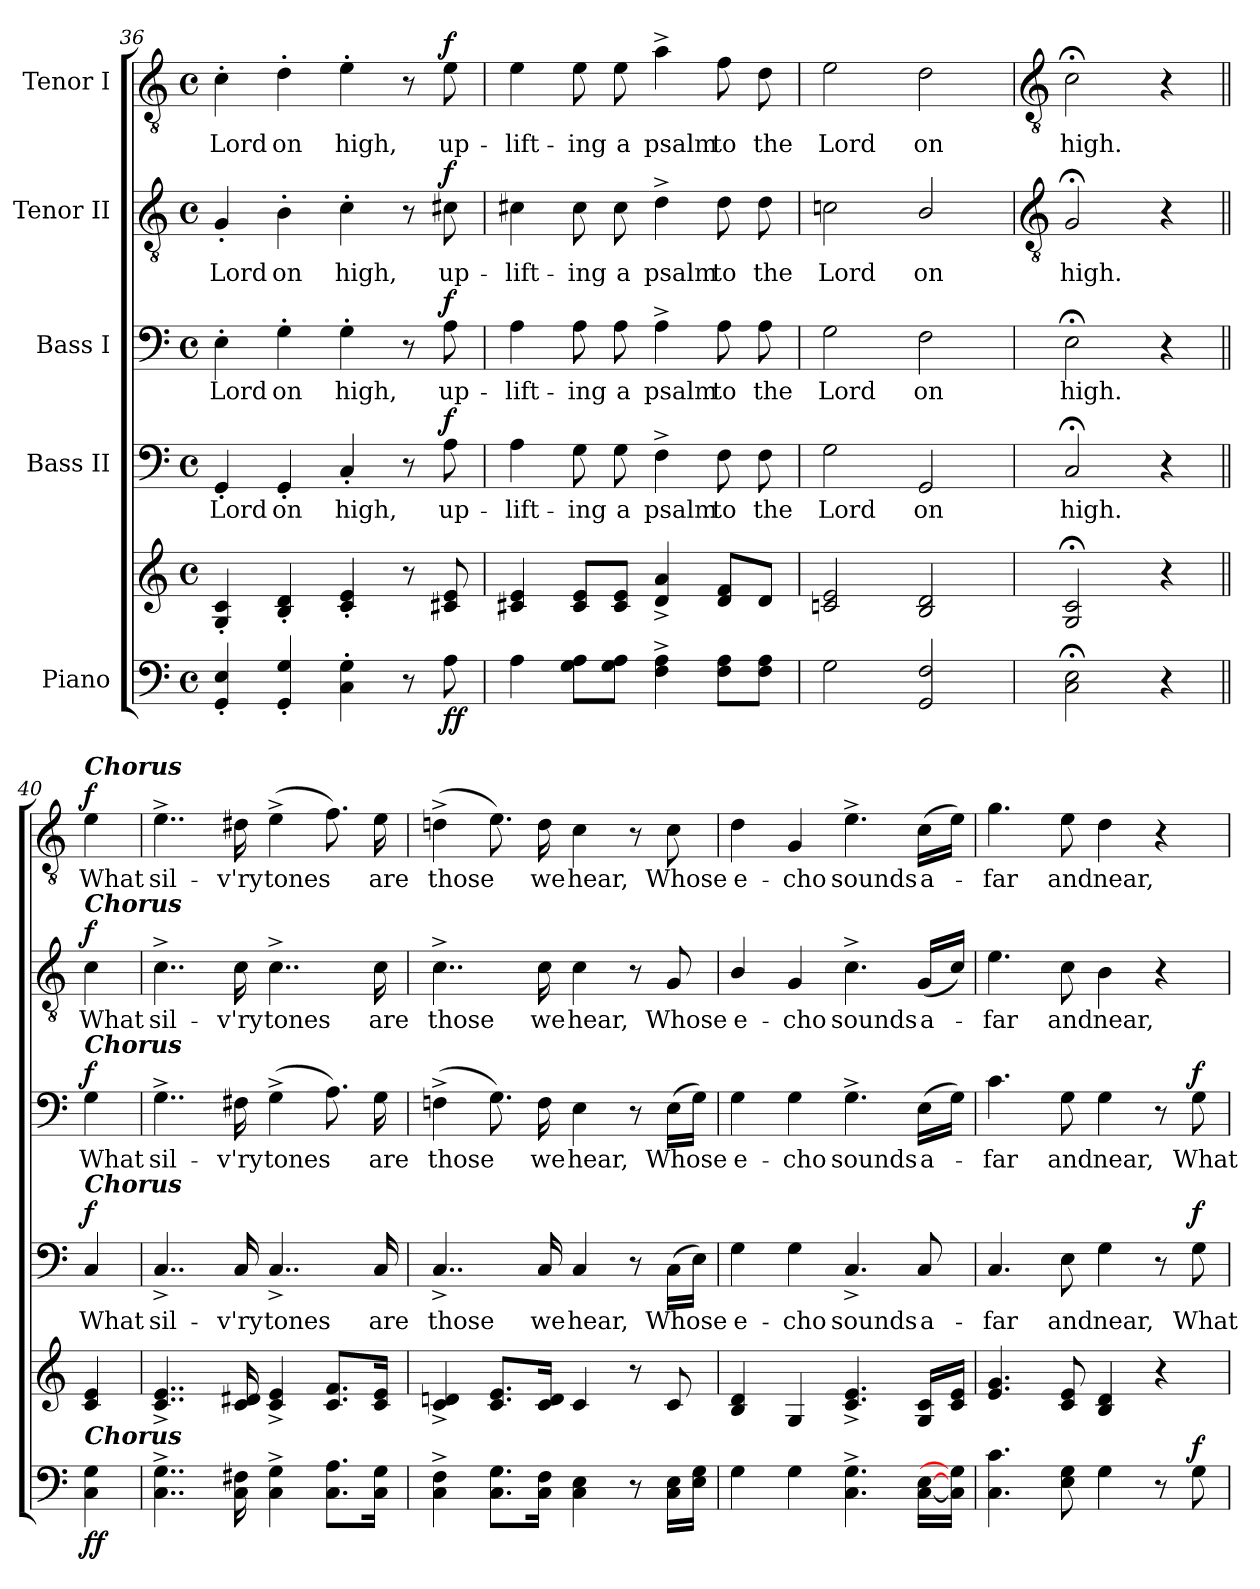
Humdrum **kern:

**kern	**kern	**dynam	**kern	**text	**dynam	**kern	**text	**dynam	**kern	**text	**dynam	**kern	**text	**dynam
*part5	*part5	*part5	*part4	*part4	*part4	*part3	*part3	*part3	*part2	*part2	*part2	*part1	*part1	*part1
*staff6	*staff5	*staff5/6	*staff4	*staff4	*staff4	*staff3	*staff3	*staff3	*staff2	*staff2	*staff2	*staff1	*staff1	*staff1
*I"Piano	*	*	*I"Bass II	*	*	*I"Bass I	*	*	*I"Tenor II	*	*	*I"Tenor I	*	*
*clefF4	*clefG2	*	*clefF4	*	*	*clefF4	*	*	*clefGv2	*	*	*clefGv2	*	*
*k[]	*k[]	*	*k[]	*	*	*k[]	*	*	*k[]	*	*	*k[]	*	*
*C:	*C:	*	*C:	*	*	*C:	*	*	*C:	*	*	*C:	*	*
*M4/4	*M4/4	*	*M4/4	*	*	*M4/4	*	*	*M4/4	*	*	*M4/4	*	*
*met(c)	*met(c)	*	*met(c)	*	*	*met(c)	*	*	*met(c)	*	*	*met(c)	*	*
=36	=36	=36	=36	=36	=36	=36	=36	=36	=36	=36	=36	=36	=36	=36
!	!	!	!	!LO:LY:b	!	!	!LO:LY:b	!	!	!LO:LY:b	!	!	!LO:LY:b	!
4GG' 4E'	4G' 4c'	.	4GG'	Lord	.	4E'	Lord	.	4G'	Lord	.	4c'	Lord	.
!	!	!	!	!LO:LY:b	!	!	!LO:LY:b	!	!	!LO:LY:b	!	!	!LO:LY:b	!
4GG' 4G'	4B' 4d'	.	4GG'	on	.	4G'	on	.	4B'	on	.	4d'	on	.
!	!	!	!	!LO:LY:b	!	!	!LO:LY:b	!	!	!LO:LY:b	!	!	!LO:LY:b	!
4C' 4G'	4c' 4e'	.	4C'	high,	.	4G'	high,	.	4c'	high,	.	4e'	high,	.
8r	8r	.	8r	.	.	8r	.	.	8r	.	.	8r	.	.
!	!	!LO:DY:b=2	!	!LO:LY:b	!	!	!LO:LY:b	!	!	!LO:LY:b	!	!	!LO:LY:b	!
!	!	!LO:DY:n=1:b	!	!	!LO:DY:b	!	!	!LO:DY:b	!	!	!LO:DY:b	!	!	!LO:DY:b
8A	8c#X 8e	f f	8A	up-	f	8A	up-	f	8c#X	up-	f	8e	up-	f
=37	=37	=37	=37	=37	=37	=37	=37	=37	=37	=37	=37	=37	=37	=37
!	!	!	!	!LO:LY:b	!	!	!LO:LY:b	!	!	!LO:LY:b	!	!	!LO:LY:b	!
4A	4c#X 4e	.	4A	-lift-	.	4A	-lift-	.	4c#X	-lift-	.	4e	-lift-	.
!	!	!	!	!LO:LY:b	!	!	!LO:LY:b	!	!	!LO:LY:b	!	!	!LO:LY:b	!
8G 8AL	8c# 8eL	.	8G	-ing	.	8A	-ing	.	8c#	-ing	.	8e	-ing	.
!	!	!	!	!LO:LY:b	!	!	!LO:LY:b	!	!	!LO:LY:b	!	!	!LO:LY:b	!
8G 8AJ	8c# 8eJ	.	8G	a	.	8A	a	.	8c#	a	.	8e	a	.
!	!	!	!	!LO:LY:b	!	!	!LO:LY:b	!	!	!LO:LY:b	!	!	!LO:LY:b	!
4F^ 4A^	4d^ 4a^	.	4F^	psalm	.	4A^	psalm	.	4d^	psalm	.	4a^	psalm	.
!	!	!	!	!LO:LY:b	!	!	!LO:LY:b	!	!	!LO:LY:b	!	!	!LO:LY:b	!
8F 8AL	8d 8fL	.	8F	to	.	8A	to	.	8d	to	.	8f	to	.
!	!	!	!	!LO:LY:b	!	!	!LO:LY:b	!	!	!LO:LY:b	!	!	!LO:LY:b	!
8F 8AJ	8dJ	.	8F	the	.	8A	the	.	8d	the	.	8d	the	.
=38	=38	=38	=38	=38	=38	=38	=38	=38	=38	=38	=38	=38	=38	=38
!	!	!	!	!LO:LY:b	!	!	!LO:LY:b	!	!	!LO:LY:b	!	!	!LO:LY:b	!
2G	2cn 2e	.	2G	Lord	.	2G	Lord	.	2cn	Lord	.	2e	Lord	.
!	!	!	!	!LO:LY:b	!	!	!LO:LY:b	!	!	!LO:LY:b	!	!	!LO:LY:b	!
2GG 2F	2B 2d	.	2GG	on	.	2F	on	.	2B/	on	.	2d	on	.
!!LO:LB:g=z
=39	=39	=39	=39	=39	=39	=39	=39	=39	=39	=39	=39	=39	=39	=39
*	*	*	*	*	*	*	*	*	*clefGv2	*	*	*clefGv2	*	*
!	!	!	!	!LO:LY:b	!	!	!LO:LY:b	!	!	!LO:LY:b	!	!	!LO:LY:b	!
2C; 2E;	2G;< 2c;<	.	2C;<	high.	.	2E;<	high.	.	2G;<	high.	.	2c;<	high.	.
4r	4r	.	4r	.	.	4r	.	.	4r	.	.	4r	.	.
=40||	=40||	=40||	=40||	=40||	=40||	=40||	=40||	=40||	=40||	=40||	=40||	=40||	=40||	=40||
!	!	!	!	!	!	!	!	!	!	!	!	!LO:TX:a:Bi:t=Chorus	!	!
!	!	!	!	!	!	!	!	!	!LO:TX:a:Bi:t=Chorus	!	!	!	!	!
!	!	!	!	!	!	!LO:TX:a:Bi:t=Chorus	!	!	!	!	!	!	!	!
!	!	!	!LO:TX:a:Bi:t=Chorus	!	!	!	!	!	!	!	!	!	!	!
!LO:TX:a:Bi:t=Chorus	!	!	!	!	!	!	!	!	!	!	!	!	!	!
!	!	!LO:DY:b=2	!	!LO:LY:b	!	!	!LO:LY:b	!	!	!LO:LY:b	!	!	!LO:LY:b	!
!	!	!LO:DY:n=1:b	!	!	!LO:DY:b	!	!	!LO:DY:b	!	!	!LO:DY:b	!	!	!LO:DY:b
4C 4G	4c 4e	f f	4C	What	f	4G	What	f	4c	What	f	4e	What	f
=41	=41	=41	=41	=41	=41	=41	=41	=41	=41	=41	=41	=41	=41	=41
!	!	!	!	!LO:LY:b	!	!	!LO:LY:b	!	!	!LO:LY:b	!	!	!LO:LY:b	!
4..C^ 4..G^	4..c^ 4..e^	.	4..C^	sil-	.	4..G^	sil-	.	4..c^	sil-	.	4..e^	sil-	.
!	!	!	!	!LO:LY:b	!	!	!LO:LY:b	!	!	!LO:LY:b	!	!	!LO:LY:b	!
16C 16F#X	16c 16d#X	.	16C	-v'ry	.	16F#X	-v'ry	.	16c	-v'ry	.	16d#X	-v'ry	.
!	!	!	!	!LO:LY:b	!	!	!LO:LY:b	!	!	!LO:LY:b	!	!	!LO:LY:b	!
4C^ 4G^	4c^ 4e^	.	4..C^	tones	.	(>4G^	tones	.	4..c^	tones	.	(>4e^	tones	.
8.C 8.AL	8.c 8.fL	.	.	.	.	8.A)	.	.	.	.	.	8.f)	.	.
!	!	!	!	!LO:LY:b	!	!	!LO:LY:b	!	!	!LO:LY:b	!	!	!LO:LY:b	!
16C 16GJ	16c 16eJ	.	16C	are	.	16G	are	.	16c	are	.	16e	are	.
=42	=42	=42	=42	=42	=42	=42	=42	=42	=42	=42	=42	=42	=42	=42
!	!	!	!	!LO:LY:b	!	!	!LO:LY:b	!	!	!LO:LY:b	!	!	!LO:LY:b	!
4C^ 4F^	4c^ 4dn^	.	4..C^	those	.	(>4Fn^	those	.	4..c^	those	.	(>4dn^	those	.
8.C 8.GL	8.c 8.eL	.	.	.	.	8.G)	.	.	.	.	.	8.e)	.	.
!	!	!	!	!LO:LY:b	!	!	!LO:LY:b	!	!	!LO:LY:b	!	!	!LO:LY:b	!
16C 16FJ	16c 16dJ	.	16C	we	.	16F	we	.	16c	we	.	16d	we	.
!	!	!	!	!LO:LY:b	!	!	!LO:LY:b	!	!	!LO:LY:b	!	!	!LO:LY:b	!
4C 4E	4c	.	4C	hear,	.	4E	hear,	.	4c	hear,	.	4c	hear,	.
8r	8r	.	8r	.	.	8r	.	.	8r	.	.	8r	.	.
!	!	!	!	!LO:LY:b	!	!	!LO:LY:b	!	!	!LO:LY:b	!	!	!LO:LY:b	!
16C 16ELL	8c	.	(>16CLL	Whose	.	(>16ELL	Whose	.	8G	Whose	.	8c	Whose	.
16E 16GJJ	.	.	16EJJ)	.	.	16GJJ)	.	.	.	.	.	.	.	.
=43	=43	=43	=43	=43	=43	=43	=43	=43	=43	=43	=43	=43	=43	=43
!	!	!	!	!LO:LY:b	!	!	!LO:LY:b	!	!	!LO:LY:b	!	!	!LO:LY:b	!
4G	4B 4d	.	4G	e-	.	4G	e-	.	4B/	e-	.	4d	e-	.
!	!	!	!	!LO:LY:b	!	!	!LO:LY:b	!	!	!LO:LY:b	!	!	!LO:LY:b	!
4G	4G	.	4G	-cho	.	4G	-cho	.	4G	-cho	.	4G	-cho	.
!	!	!	!	!LO:LY:b	!	!	!LO:LY:b	!	!	!LO:LY:b	!	!	!LO:LY:b	!
4.C^ 4.G^	4.c^ 4.e^	.	4.C^	sounds	.	4.G^	sounds	.	4.c^	sounds	.	4.e^	sounds	.
!	!	!	!	!LO:LY:b	!	!	!LO:LY:b	!	!	!LO:LY:b	!	!	!LO:LY:b	!
[16C [16ELL	16G 16cLL	.	8C	a-	.	(>16ELL	a-	.	(16GLL	a-	.	(>16cLL	a-	.
16C] 16G]JJ	16c 16eJJ	.	.	.	.	16GJJ)	.	.	16cJJ)	.	.	16eJJ)	.	.
=44	=44	=44	=44	=44	=44	=44	=44	=44	=44	=44	=44	=44	=44	=44
!	!	!	!	!LO:LY:b	!	!	!LO:LY:b	!	!	!LO:LY:b	!	!	!LO:LY:b	!
4.C 4.c	4.e 4.g	.	4.C	-far	.	4.c	far	.	4.e	far	.	4.g	far	.
!	!	!	!	!LO:LY:b	!	!	!LO:LY:b	!	!	!LO:LY:b	!	!	!LO:LY:b	!
8E 8G	8c 8e	.	8E	and	.	8G	and	.	8c	and	.	8e	and	.
!	!	!	!	!LO:LY:b	!	!	!LO:LY:b	!	!	!LO:LY:b	!	!	!LO:LY:b	!
4G	4B 4d	.	4G	near,	.	4G	near,	.	4B	near,	.	4d	near,	.
8r	4r	.	8r	.	.	8r	.	.	4r	.	.	4r	.	.
!	!	!LO:DY:a=2	!	!LO:LY:b	!LO:DY:b	!	!LO:LY:b	!LO:DY:b	!	!	!	!	!	!
8G	.	f	8G	What	f	8G	What	f	.	.	.	.	.	.
=	=	=	=	=	=	=	=	=	=	=	=	=	=	=
*-	*-	*-	*-	*-	*-	*-	*-	*-	*-	*-	*-	*-	*-	*-
